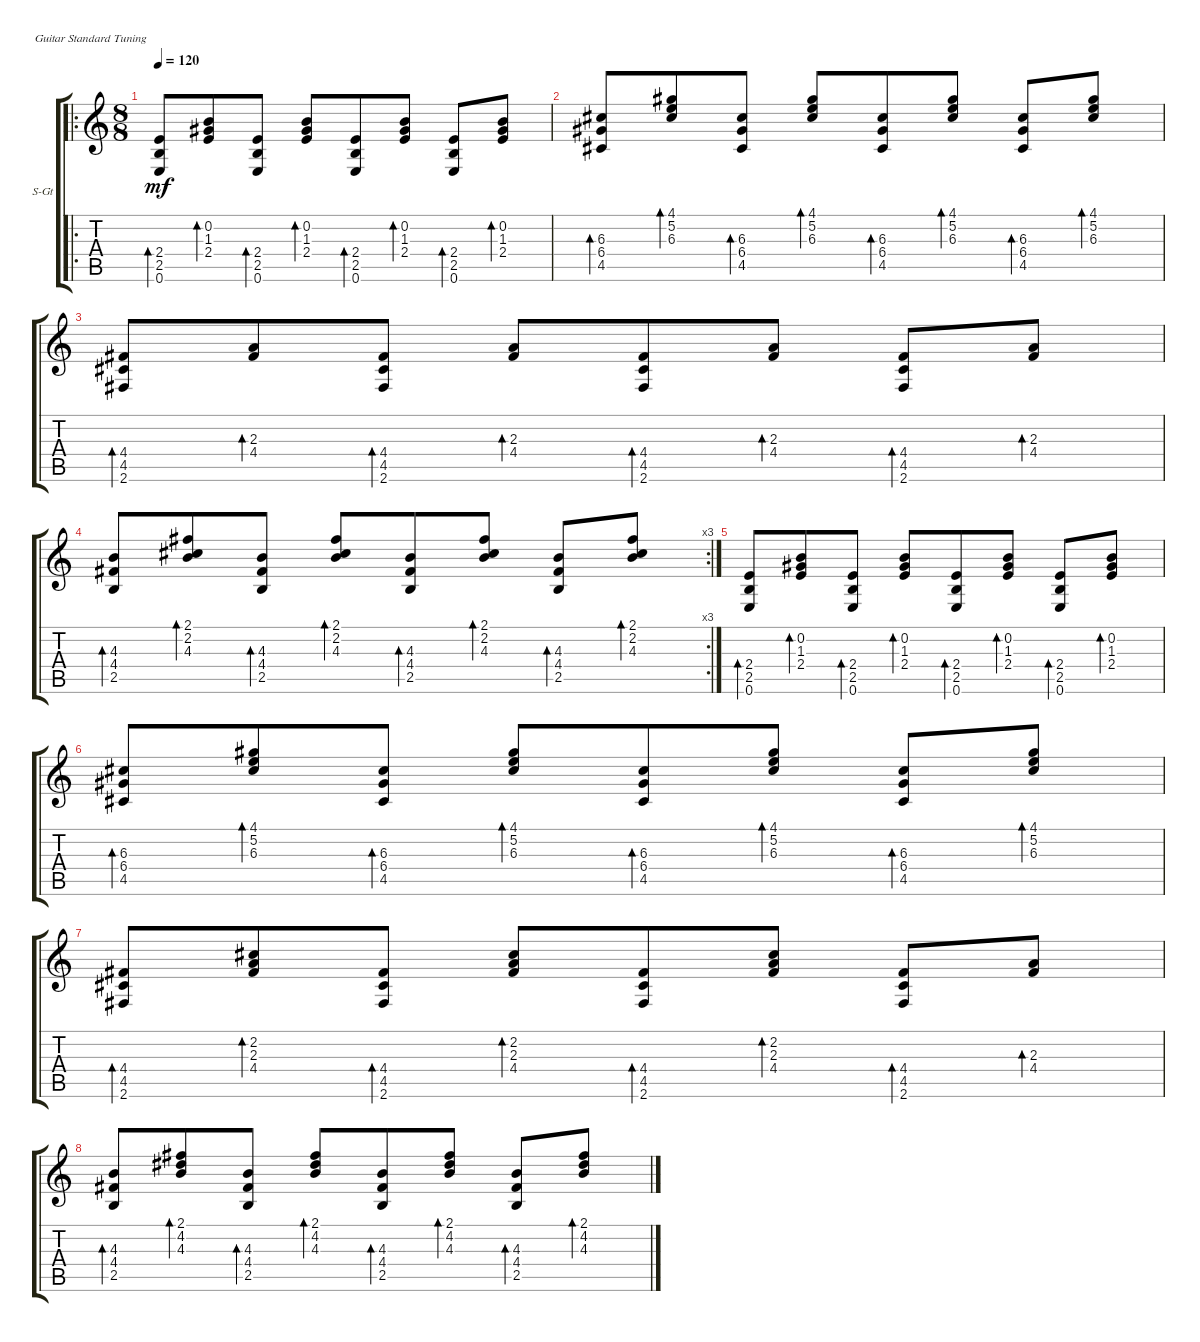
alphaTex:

\defaultSystemsLayout 4
\bracketExtendMode groupsimilarinstruments
\firstSystemTrackNameOrientation horizontal
\otherSystemsTrackNameOrientation horizontal
\track ("Steel Guitar" "S-Gt") {instrument acousticguitarsteel}
\staff {score tabs}
\tuning (E4 B3 G3 D3 A2 E2)
\ro
\ts (8 8)
\tempo 120
\clef g2
\ks c
(0.6 2.5 2.4).8{bd 52 dy mf} (1.3 0.2 2.4).8{bd 51} (0.6 2.5 2.4).8{bd 52} (1.3 0.2 2.4).8{bd 51} (0.6 2.5 2.4).8{bd 52} (1.3 0.2 2.4).8{bd 51} (0.6 2.5 2.4).8{bd 52} (1.3 0.2 2.4).8{bd 51} |
(4.5 6.4 6.3).8{bd 51} (6.3 5.2 4.1).8{bd 51} (4.5 6.4 6.3).8{bd 51} (6.3 5.2 4.1).8{bd 51} (4.5 6.4 6.3).8{bd 51} (6.3 5.2 4.1).8{bd 51} (4.5 6.4 6.3).8{bd 51} (6.3 5.2 4.1).8{bd 51} |
(2.6 4.5 4.4).8{bd 51} (2.3 4.4).8{bd 51} (2.6 4.5 4.4).8{bd 51} (2.3 4.4).8{bd 51} (2.6 4.5 4.4).8{bd 51} (2.3 4.4).8{bd 51} (2.6 4.5 4.4).8{bd 51} (2.3 4.4).8{bd 51} |
\rc 3
(2.5 4.4 4.3).8{bd 51} (4.3 2.2 2.1).8{bd 51} (2.5 4.4 4.3).8{bd 51} (4.3 2.2 2.1).8{bd 51} (2.5 4.4 4.3).8{bd 51} (4.3 2.2 2.1).8{bd 51} (2.5 4.4 4.3).8{bd 51} (4.3 2.2 2.1).8{bd 51} |
(0.6 2.5 2.4).8{bd 52} (1.3 0.2 2.4).8{bd 51} (0.6 2.5 2.4).8{bd 52} (1.3 0.2 2.4).8{bd 51} (0.6 2.5 2.4).8{bd 52} (1.3 0.2 2.4).8{bd 51} (0.6 2.5 2.4).8{bd 52} (1.3 0.2 2.4).8{bd 51} |
(4.5 6.4 6.3).8{bd 51} (6.3 5.2 4.1).8{bd 51} (4.5 6.4 6.3).8{bd 51} (6.3 5.2 4.1).8{bd 51} (4.5 6.4 6.3).8{bd 51} (6.3 5.2 4.1).8{bd 51} (4.5 6.4 6.3).8{bd 51} (6.3 5.2 4.1).8{bd 51} |
(2.6 4.5 4.4).8{bd 51} (2.3 4.4 2.2).8{bd 51} (2.6 4.5 4.4).8{bd 51} (2.3 4.4 2.2).8{bd 51} (2.6 4.5 4.4).8{bd 51} (2.3 4.4 2.2).8{bd 51} (2.6 4.5 4.4).8{bd 51} (2.3 4.4).8{bd 51} |
(2.5 4.4 4.3).8{bd 51} (4.3 4.2 2.1).8{bd 51} (2.5 4.4 4.3).8{bd 51} (4.3 4.2 2.1).8{bd 51} (2.5 4.4 4.3).8{bd 51} (4.3 4.2 2.1).8{bd 51} (2.5 4.4 4.3).8{bd 51} (4.3 4.2 2.1).8{bd 51}
